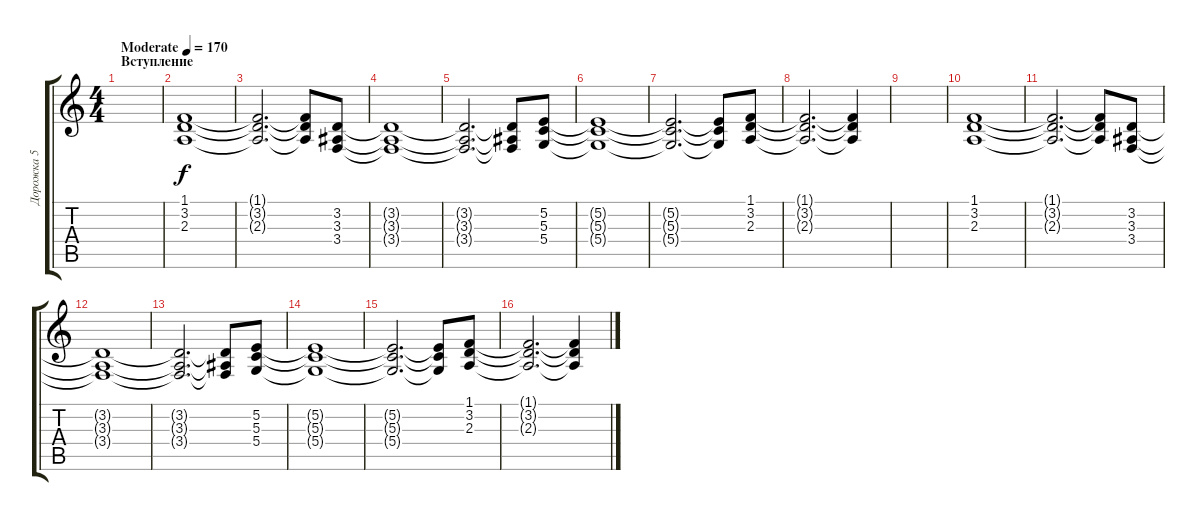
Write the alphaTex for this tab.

\track ("Дорожка 5" "Дорожка 5") {instrument stringensemble1}
\staff {score tabs}
\tuning (E4 B3 G3 D3 A2 E2) {hide}
\ts (4 4)
\section ("" "Вступление")
\tempo (170 "Moderate")
\clef g2
\ks c
|
(1.1 3.2 2.3).1 |
(1.1{t} 3.2{t} 2.3{t}).2{d} (1.1{t} 3.2{t} 2.3{t}).8 (3.2 3.3 3.4).8 |
(3.2{t} 3.3{t} 3.4{t}).1 |
(3.2{t} 3.3{t} 3.4{t}).2{d} (3.2{t} 3.3{t} 3.4{t}).8 (5.2 5.3 5.4).8 |
(5.2{t} 5.3{t} 5.4{t}).1 |
(5.2{t} 5.3{t} 5.4{t}).2{d} (5.2{t} 5.3{t} 5.4{t}).8 (1.1 3.2 2.3).8 |
(1.1{t} 3.2{t} 2.3{t}).2{d} (1.1{t} 3.2{t} 2.3{t}).4 |
|
(1.1 3.2 2.3).1 |
(1.1{t} 3.2{t} 2.3{t}).2{d} (1.1{t} 3.2{t} 2.3{t}).8 (3.2 3.3 3.4).8 |
(3.2{t} 3.3{t} 3.4{t}).1 |
(3.2{t} 3.3{t} 3.4{t}).2{d} (3.2{t} 3.3{t} 3.4{t}).8 (5.2 5.3 5.4).8 |
(5.2{t} 5.3{t} 5.4{t}).1 |
(5.2{t} 5.3{t} 5.4{t}).2{d} (5.2{t} 5.3{t} 5.4{t}).8 (1.1 3.2 2.3).8 |
(1.1{t} 3.2{t} 2.3{t}).2{d} (1.1{t} 3.2{t} 2.3{t}).4
